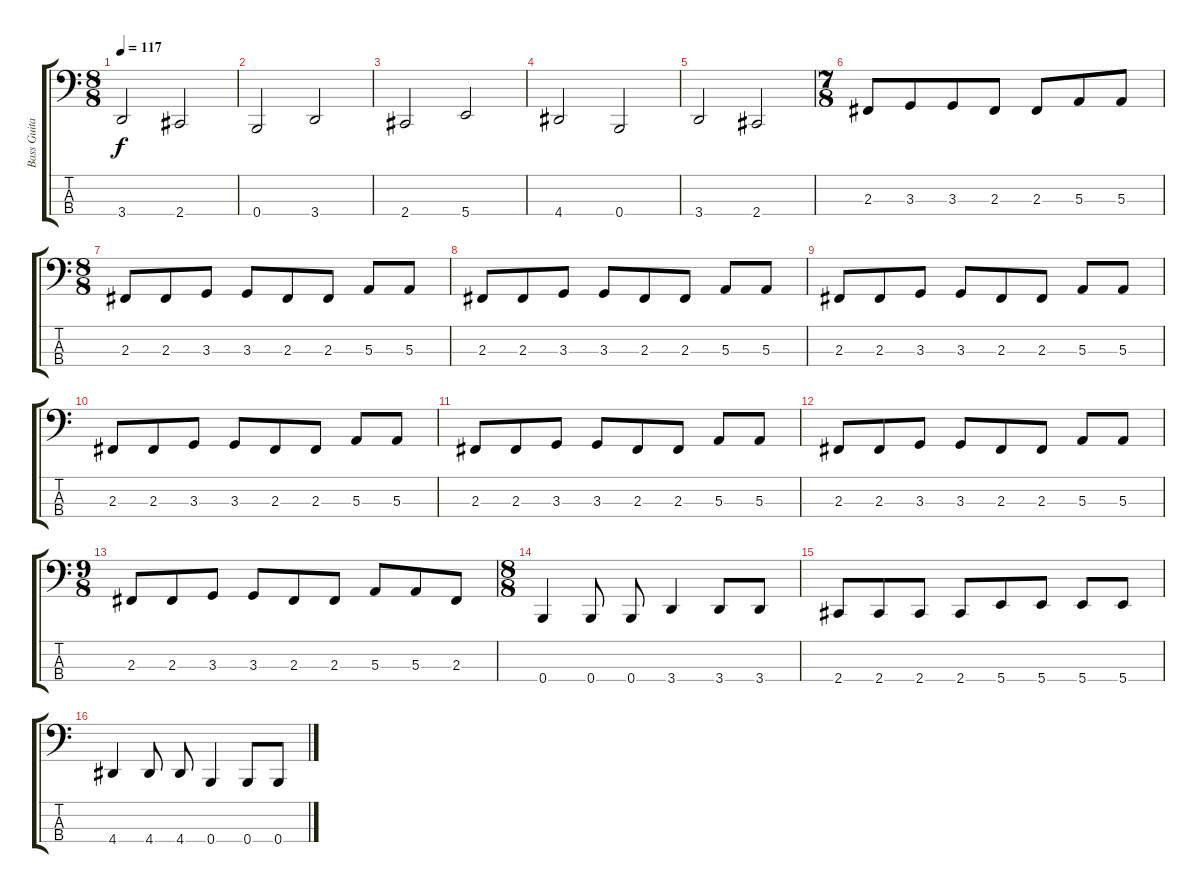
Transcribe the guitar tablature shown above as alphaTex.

\track ("Bass Guitar" "Bass Guita") {instrument electricbassfinger}
\staff {score tabs}
\tuning (D2 A1 E1 B0) {hide}
\ts (8 8)
\tempo 117
\clef f4
\ks c
3.4.2{dy f} 2.4.2 |
0.4.2 3.4.2 |
2.4.2 5.4.2 |
4.4.2 0.4.2 |
3.4.2 2.4.2 |
\ts (7 8)
2.3.8 3.3.8 3.3.8 2.3.8 2.3.8 5.3.8 5.3.8 |
\ts (8 8)
2.3.8 2.3.8 3.3.8 3.3.8 2.3.8 2.3.8 5.3.8 5.3.8 |
2.3.8 2.3.8 3.3.8 3.3.8 2.3.8 2.3.8 5.3.8 5.3.8 |
2.3.8 2.3.8 3.3.8 3.3.8 2.3.8 2.3.8 5.3.8 5.3.8 |
2.3.8 2.3.8 3.3.8 3.3.8 2.3.8 2.3.8 5.3.8 5.3.8 |
2.3.8 2.3.8 3.3.8 3.3.8 2.3.8 2.3.8 5.3.8 5.3.8 |
2.3.8 2.3.8 3.3.8 3.3.8 2.3.8 2.3.8 5.3.8 5.3.8 |
\ts (9 8)
2.3.8 2.3.8 3.3.8 3.3.8 2.3.8 2.3.8 5.3.8 5.3.8 2.3.8 |
\ts (8 8)
0.4.4 0.4.8 0.4.8 3.4.4 3.4.8 3.4.8 |
2.4.8 2.4.8 2.4.8 2.4.8 5.4.8 5.4.8 5.4.8 5.4.8 |
4.4.4 4.4.8 4.4.8 0.4.4 0.4.8 0.4.8
